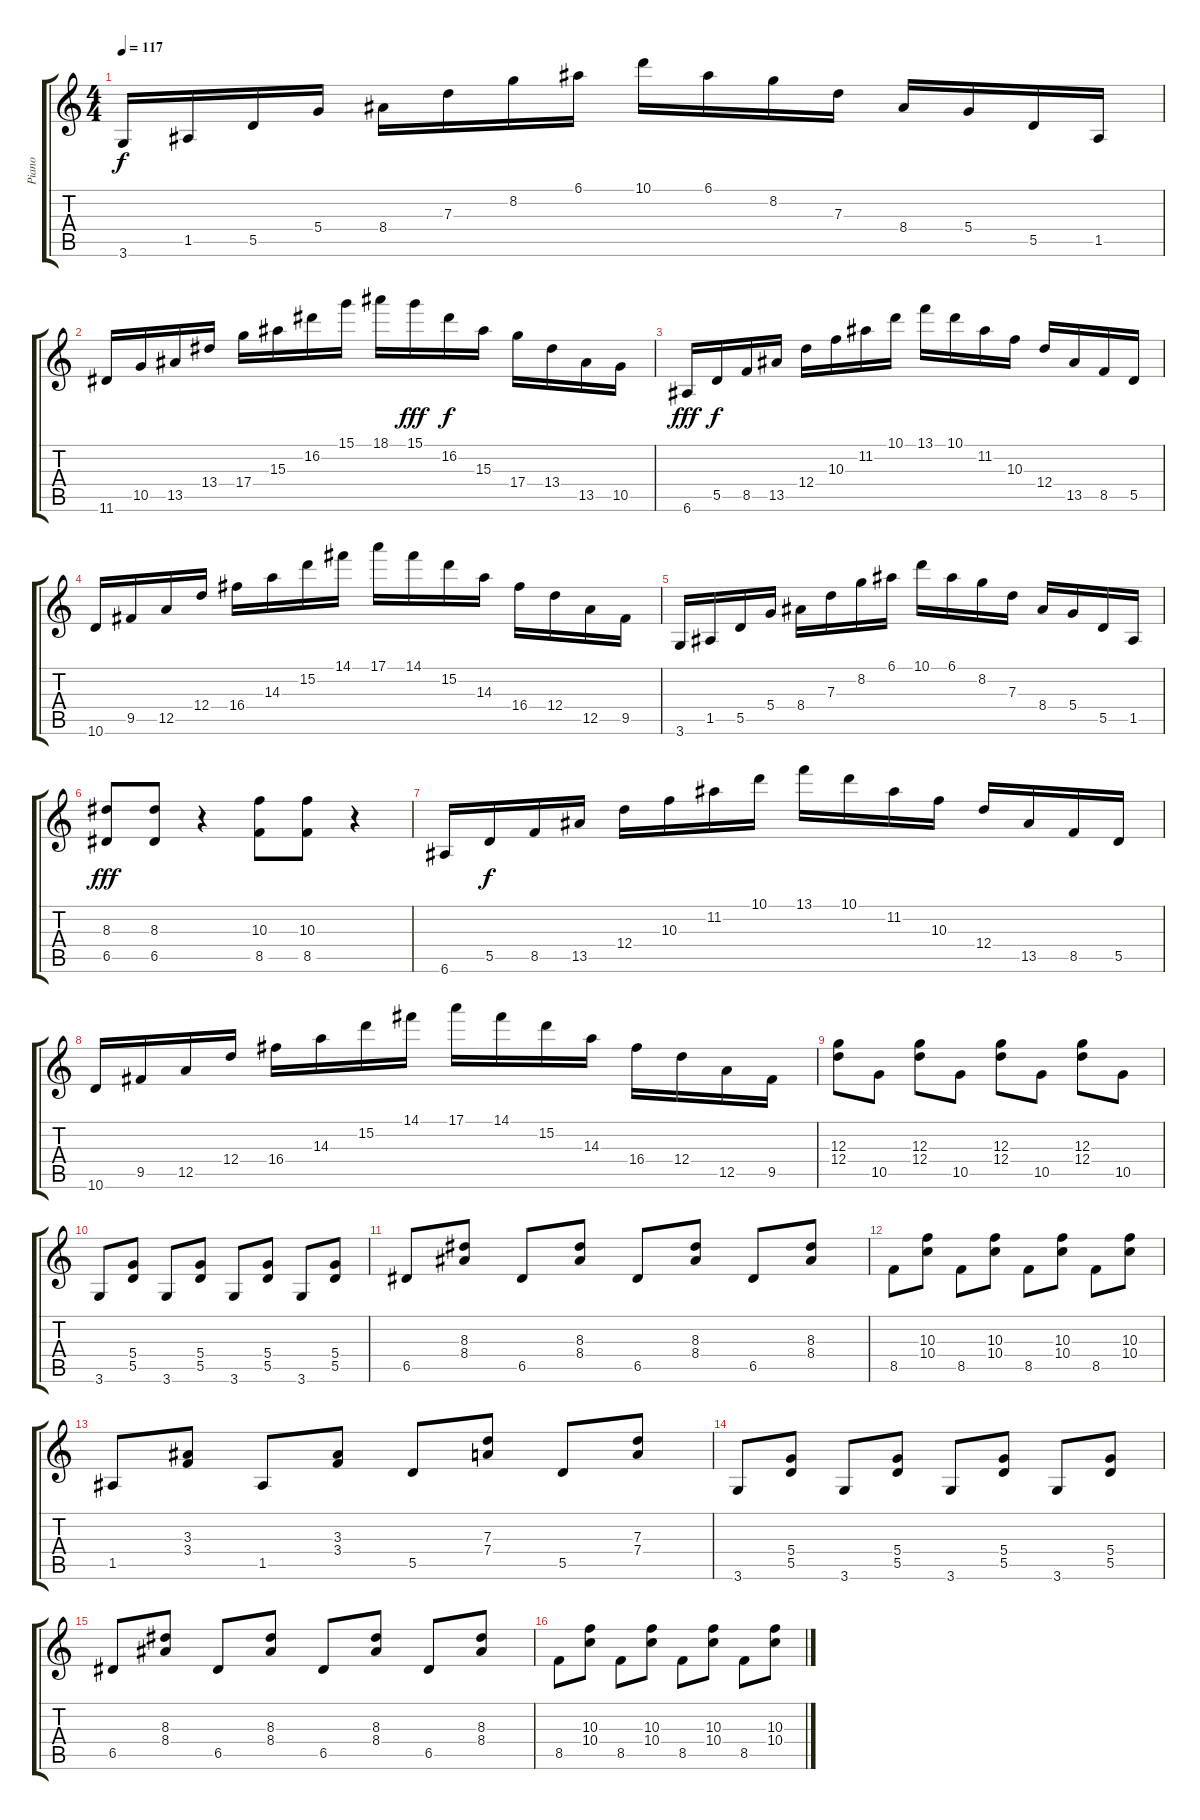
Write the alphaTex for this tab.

\track ("Piano" "Piano") {instrument brightacousticpiano}
\staff {score tabs}
\tuning (E5 B4 G4 D4 A3 E3) {hide}
\ts (4 4)
\tempo 117
\clef g2
\ks c
3.6.16{dy f} 1.5.16 5.5.16 5.4.16 8.4.16 7.3.16 8.2.16 6.1.16 10.1.16 6.1.16 8.2.16 7.3.16 8.4.16 5.4.16 5.5.16 1.5.16 |
11.6.16 10.5.16 13.5.16 13.4.16 17.4.16 15.3.16 16.2.16 15.1.16 18.1.16 15.1.16{dy fff} 16.2.16{dy f} 15.3.16 17.4.16 13.4.16 13.5.16 10.5.16 |
6.6.16{dy fff} 5.5.16{dy f} 8.5.16 13.5.16 12.4.16 10.3.16 11.2.16 10.1.16 13.1.16 10.1.16 11.2.16 10.3.16 12.4.16 13.5.16 8.5.16 5.5.16 |
10.6.16 9.5.16 12.5.16 12.4.16 16.4.16 14.3.16 15.2.16 14.1.16 17.1.16 14.1.16 15.2.16 14.3.16 16.4.16 12.4.16 12.5.16 9.5.16 |
3.6.16 1.5.16 5.5.16 5.4.16 8.4.16 7.3.16 8.2.16 6.1.16 10.1.16 6.1.16 8.2.16 7.3.16 8.4.16 5.4.16 5.5.16 1.5.16 |
(8.3 6.5).8{dy fff} (8.3 6.5).8 r.4 (10.3 8.5).8 (10.3 8.5).8 r.4 |
6.6.16 5.5.16{dy f} 8.5.16 13.5.16 12.4.16 10.3.16 11.2.16 10.1.16 13.1.16 10.1.16 11.2.16 10.3.16 12.4.16 13.5.16 8.5.16 5.5.16 |
10.6.16 9.5.16 12.5.16 12.4.16 16.4.16 14.3.16 15.2.16 14.1.16 17.1.16 14.1.16 15.2.16 14.3.16 16.4.16 12.4.16 12.5.16 9.5.16 |
(12.3 12.4).8 10.5.8 (12.3 12.4).8 10.5.8 (12.3 12.4).8 10.5.8 (12.3 12.4).8 10.5.8 |
3.6.8 (5.4 5.5).8 3.6.8 (5.4 5.5).8 3.6.8 (5.4 5.5).8 3.6.8 (5.4 5.5).8 |
6.5.8 (8.3 8.4).8 6.5.8 (8.3 8.4).8 6.5.8 (8.3 8.4).8 6.5.8 (8.3 8.4).8 |
8.5.8 (10.3 10.4).8 8.5.8 (10.3 10.4).8 8.5.8 (10.3 10.4).8 8.5.8 (10.3 10.4).8 |
1.5.8 (3.3 3.4).8 1.5.8 (3.3 3.4).8 5.5.8 (7.3 7.4).8 5.5.8 (7.3 7.4).8 |
3.6.8 (5.4 5.5).8 3.6.8 (5.4 5.5).8 3.6.8 (5.4 5.5).8 3.6.8 (5.4 5.5).8 |
6.5.8 (8.3 8.4).8 6.5.8 (8.3 8.4).8 6.5.8 (8.3 8.4).8 6.5.8 (8.3 8.4).8 |
8.5.8 (10.3 10.4).8 8.5.8 (10.3 10.4).8 8.5.8 (10.3 10.4).8 8.5.8 (10.3 10.4).8
